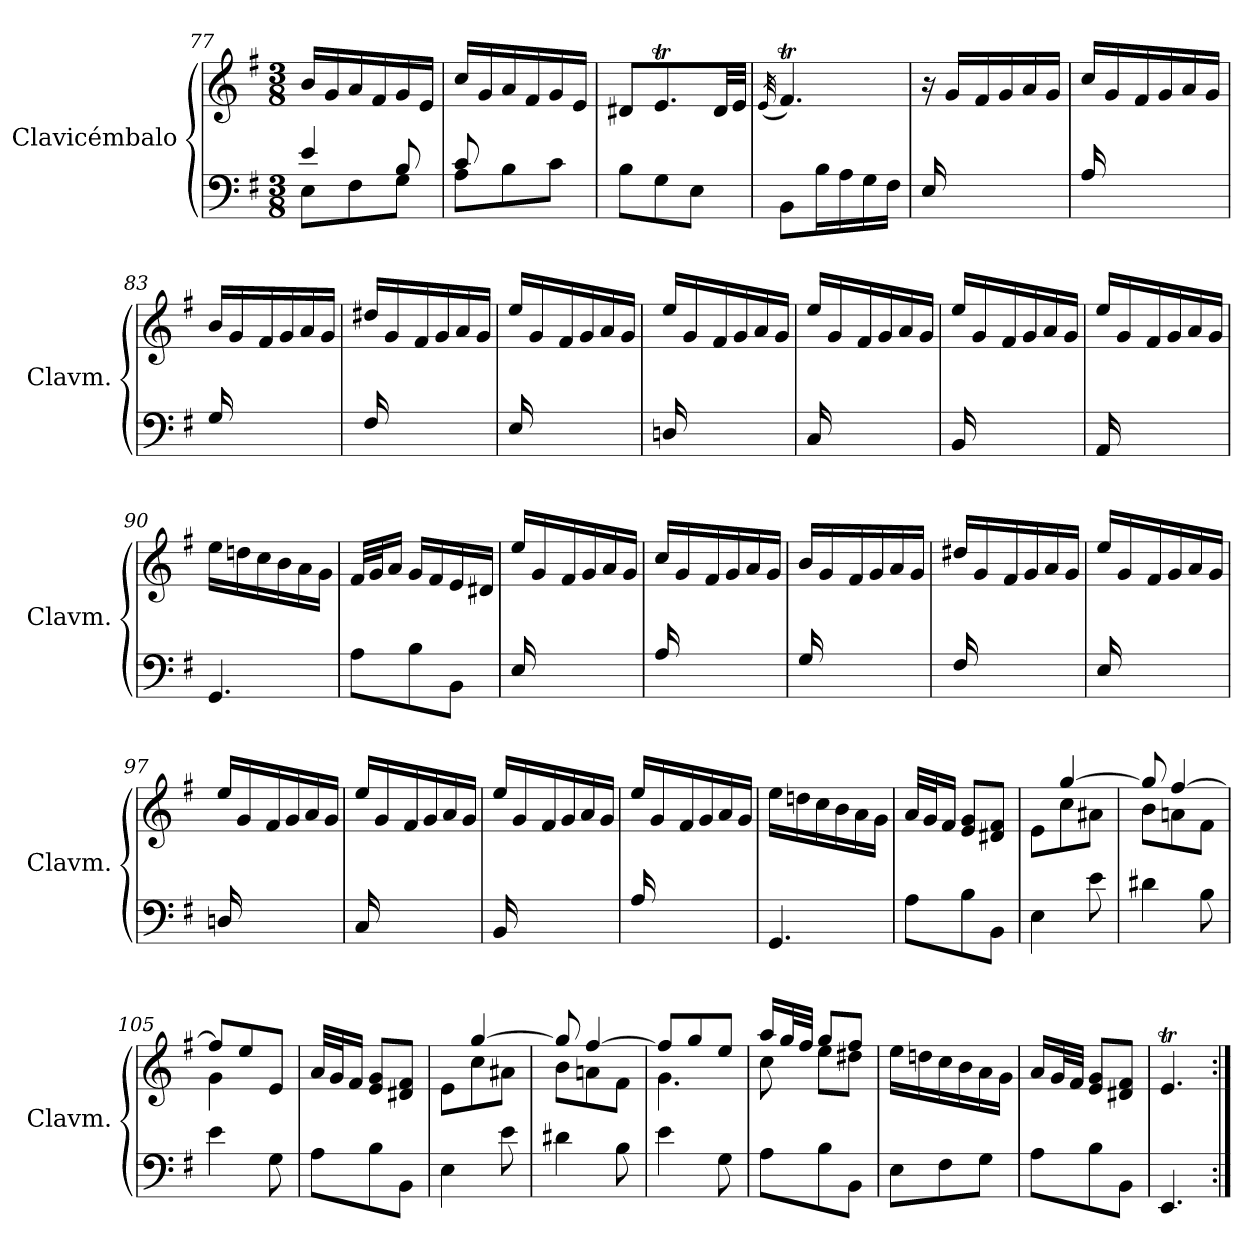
**kern	**kern
*part1	*part1
*staff2	*staff1
*I"Clavicémbalo	*
*I'Clavm.	*
*clefF4	*clefG2
*k[f#]	*k[f#]
*M3/8	*M3/8
=77	=77
*^	*
4e/	8E\L	16b/LL
.	.	16g/
.	8F#\	16a/
.	.	16f#/
8B/	8G\J	16g/
.	.	16e/JJ
=78	=78	=78
8c/	8A\L	16cc/LL
.	.	16g/
4ryy	8B\	16a/
.	.	16f#/
.	8c\J	16g/
.	.	16e/JJ
*v	*v	*
!!LO:LB:g=z
=79	=79
8B\L	8d#X/L
8G\	8.eT/
8E\J	.
.	32d#/LL
.	32e/JJJ
=80	=80
.	(32qe/
8BB\L	4.f#t/)
16B\L	.
16A\	.
16G\	.
16F#\JJ	.
=81	=81
*	*^
16E/LL	16r	16ryy
4ryy	16g/LL	16e\
.	16f#/	16d#X\
.	16g/	16e\
.	16a/	16f#\
16ryy	16g/JJ	16e\JJ
=82	=82	=82
16A/LL	16cc/LL	16ryy
4ryy	16g/	16e\
.	16f#/	16d#X\
.	16g/	16e\
.	16a/	16f#\
16ryy	16g/JJ	16e\JJ
=83	=83	=83
16G/LL	16b/LL	16ryy
4ryy	16g/	16e\
.	16f#/	16d#X\
.	16g/	16e\
.	16a/	16f#\
16ryy	16g/JJ	16e\JJ
!!LO:LB:g=z	!!
=84	=84	=84
16F#/LL	16dd#X/LL	16ryy
4ryy	16g/	16e\
.	16f#/	16d#X\
.	16g/	16e\
.	16a/	16f#\
16ryy	16g/JJ	16e\JJ
=85	=85	=85
16E/LL	16ee/LL	16ryy
4ryy	16g/	16e\
.	16f#/	16d#X\
.	16g/	16e\
.	16a/	16f#\
16ryy	16g/JJ	16e\JJ
=86	=86	=86
16Dn/LL	16ee/LL	16ryy
4ryy	16g/	16e\
.	16f#/	16d#X\
.	16g/	16e\
.	16a/	16f#\
16ryy	16g/JJ	16e\JJ
=87	=87	=87
16C/LL	16ee/LL	16ryy
4ryy	16g/	16e\
.	16f#/	16d#X\
.	16g/	16e\
.	16a/	16f#\
16ryy	16g/JJ	16e\JJ
=88	=88	=88
16BB/LL	16ee/LL	16ryy
4ryy	16g/	16e\
.	16f#/	16d#X\
.	16g/	16e\
.	16a/	16f#\
16ryy	16g/JJ	16e\JJ
!!LO:PB:g=z	!!
=89	=89	=89
16AA/LL	16ee/LL	16ryy
4ryy	16g/	16e\
.	16f#/	16d#X\
.	16g/	16e\
.	16a/	16f#\
16ryy	16g/JJ	16e\JJ
*	*v	*v
=90	=90
4.GG/	16ee\LL
.	16ddn\
.	16cc\
.	16b\
.	16a\
.	16g\JJ
=91	=91
8A\L	32f#/LLL
.	32g/J
.	16a/JJ
8B\	16g/LL
.	16f#/
8BB\J	16e/
.	16d#X/JJ
=92	=92
*	*^
16E/LL	16ee/LL	16ryy
4ryy	16g/	16e\
.	16f#/	16d#X\
.	16g/	16e\
.	16a/	16f#\
16ryy	16g/JJ	16e\JJ
=93	=93	=93
16A/LL	16cc/LL	16ryy
4ryy	16g/	16e\
.	16f#/	16d#X\
.	16g/	16e\
.	16a/	16f#\
16ryy	16g/JJ	16e\JJ
!!LO:LB:g=z	!!
=94	=94	=94
16G/LL	16b/LL	16ryy
4ryy	16g/	16e\
.	16f#/	16d#X\
.	16g/	16e\
.	16a/	16f#\
16ryy	16g/JJ	16e\JJ
=95	=95	=95
16F#/LL	16dd#X/LL	16ryy
4ryy	16g/	16e\
.	16f#/	16d#X\
.	16g/	16e\
.	16a/	16f#\
16ryy	16g/JJ	16e\JJ
=96	=96	=96
16E/LL	16ee/LL	16ryy
4ryy	16g/	16e\
.	16f#/	16d#X\
.	16g/	16e\
.	16a/	16f#\
16ryy	16g/JJ	16e\JJ
=97	=97	=97
16Dn/LL	16ee/LL	16ryy
4ryy	16g/	16e\
.	16f#/	16d#X\
.	16g/	16e\
.	16a/	16f#\
16ryy	16g/JJ	16e\JJ
=98	=98	=98
16C/LL	16ee/LL	16ryy
4ryy	16g/	16e\
.	16f#/	16d#X\
.	16g/	16e\
.	16a/	16f#\
16ryy	16g/JJ	16e\JJ
!!LO:LB:g=z	!!
=99	=99	=99
16BB/LL	16ee/LL	16ryy
4ryy	16g/	16e\
.	16f#/	16d#X\
.	16g/	16e\
.	16a/	16f#\
16ryy	16g/JJ	16e\JJ
=100	=100	=100
16A/LL	16ee/LL	16ryy
4ryy	16g/	16e\
.	16f#/	16d#X\
.	16g/	16e\
.	16a/	16f#\
16ryy	16g/JJ	16e\JJ
*	*v	*v
=101	=101
4.GG/	16ee\LL
.	16ddn\
.	16cc\
.	16b\
.	16a\
.	16g\JJ
=102	=102
8A\L	32a/LLL
.	32g/J
.	16f#/JJ
8B\	8e/ 8g/L
8BB\J	8d#X/ 8f#/J
=103	=103
*	*^
4E\	8ryy	8e\L
.	[4gg/	8cc\
8e\	.	8a#X\J
!!LO:LB:g=z	!!
=104	=104	=104
4d#X\	8gg/]	8b\L
.	[4ff#/	8an\
8B\	.	8f#\J
=105	=105	=105
4e\	8ff#/L]	4g\
.	8ee/	.
8G\	8e/J	8ryy
*	*v	*v
=106	=106
8A\L	32a/LLL
.	32g/J
.	16f#/JJ
8B\	8e/ 8g/L
8BB\J	8d#X/ 8f#/J
=107	=107
*	*^
4E\	8ryy	8e\L
.	[4gg/	8cc\
8e\	.	8a#X\J
=108	=108	=108
4d#X\	8gg/]	8b\L
.	[4ff#/	8an\
8B\	.	8f#\J
!!LO:LB:g=z	!!
=109	=109	=109
4e\	8ff#/L]	4.g\
.	8gg/	.
8G\	8ee/J	.
=110	=110	=110
8A\L	16aa/LL	8cc\
.	32gg/L	.
.	32ff#/JJJ	.
8B\	8gg/L	8ee\L
8BB\J	8ff#/J	8dd#X\J
*	*v	*v
=111	=111
8E\L	16ee\LL
.	16ddn\
8F#\	16cc\
.	16b\
8G\J	16a\
.	16g\JJ
=112	=112
8A\L	16a/LL
.	32g/L
.	32f#/JJJ
8B\	8e/ 8g/L
8BB\J	8d#X/ 8f#/J
=113	=113
4.EE/	4.eT/
=:|!	=:|!
*-	*-
